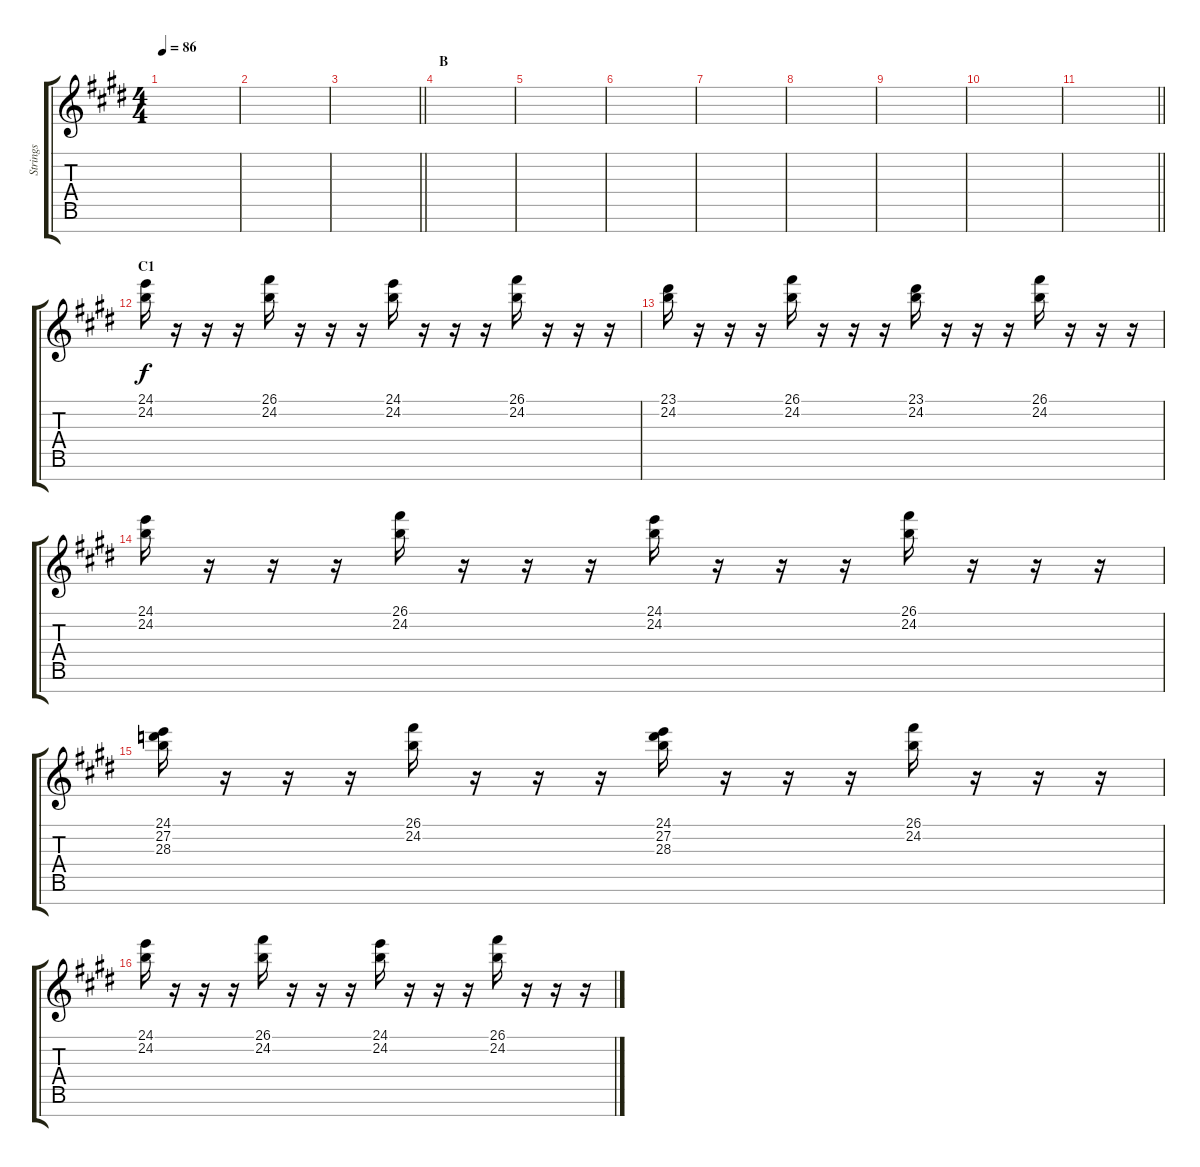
\track ("Strings" "Strings") {instrument stringensemble1}
\staff {score tabs}
\tuning (E4 B3 G3 D3 A2 E2 B1) {hide}
\ts (4 4)
\tempo 86
\clef g2
\ks e
|
|
\barLineRight lightlight
|
\section ("" "B")
|
|
|
|
|
|
|
\barLineRight lightlight
|
\section ("" "C1")
(24.1 24.2).16 r.16 r.16 r.16 (26.1 24.2).16 r.16 r.16 r.16 (24.1 24.2).16 r.16 r.16 r.16 (26.1 24.2).16 r.16 r.16 r.16 |
(23.1 24.2).16 r.16 r.16 r.16 (26.1 24.2).16 r.16 r.16 r.16 (23.1 24.2).16 r.16 r.16 r.16 (26.1 24.2).16 r.16 r.16 r.16 |
(24.1 24.2).16 r.16 r.16 r.16 (26.1 24.2).16 r.16 r.16 r.16 (24.1 24.2).16 r.16 r.16 r.16 (26.1 24.2).16 r.16 r.16 r.16 |
(24.1 27.2 28.3).16 r.16 r.16 r.16 (26.1 24.2).16 r.16 r.16 r.16 (24.1 27.2 28.3).16 r.16 r.16 r.16 (26.1 24.2).16 r.16 r.16 r.16 |
(24.1 24.2).16 r.16 r.16 r.16 (26.1 24.2).16 r.16 r.16 r.16 (24.1 24.2).16 r.16 r.16 r.16 (26.1 24.2).16 r.16 r.16 r.16
